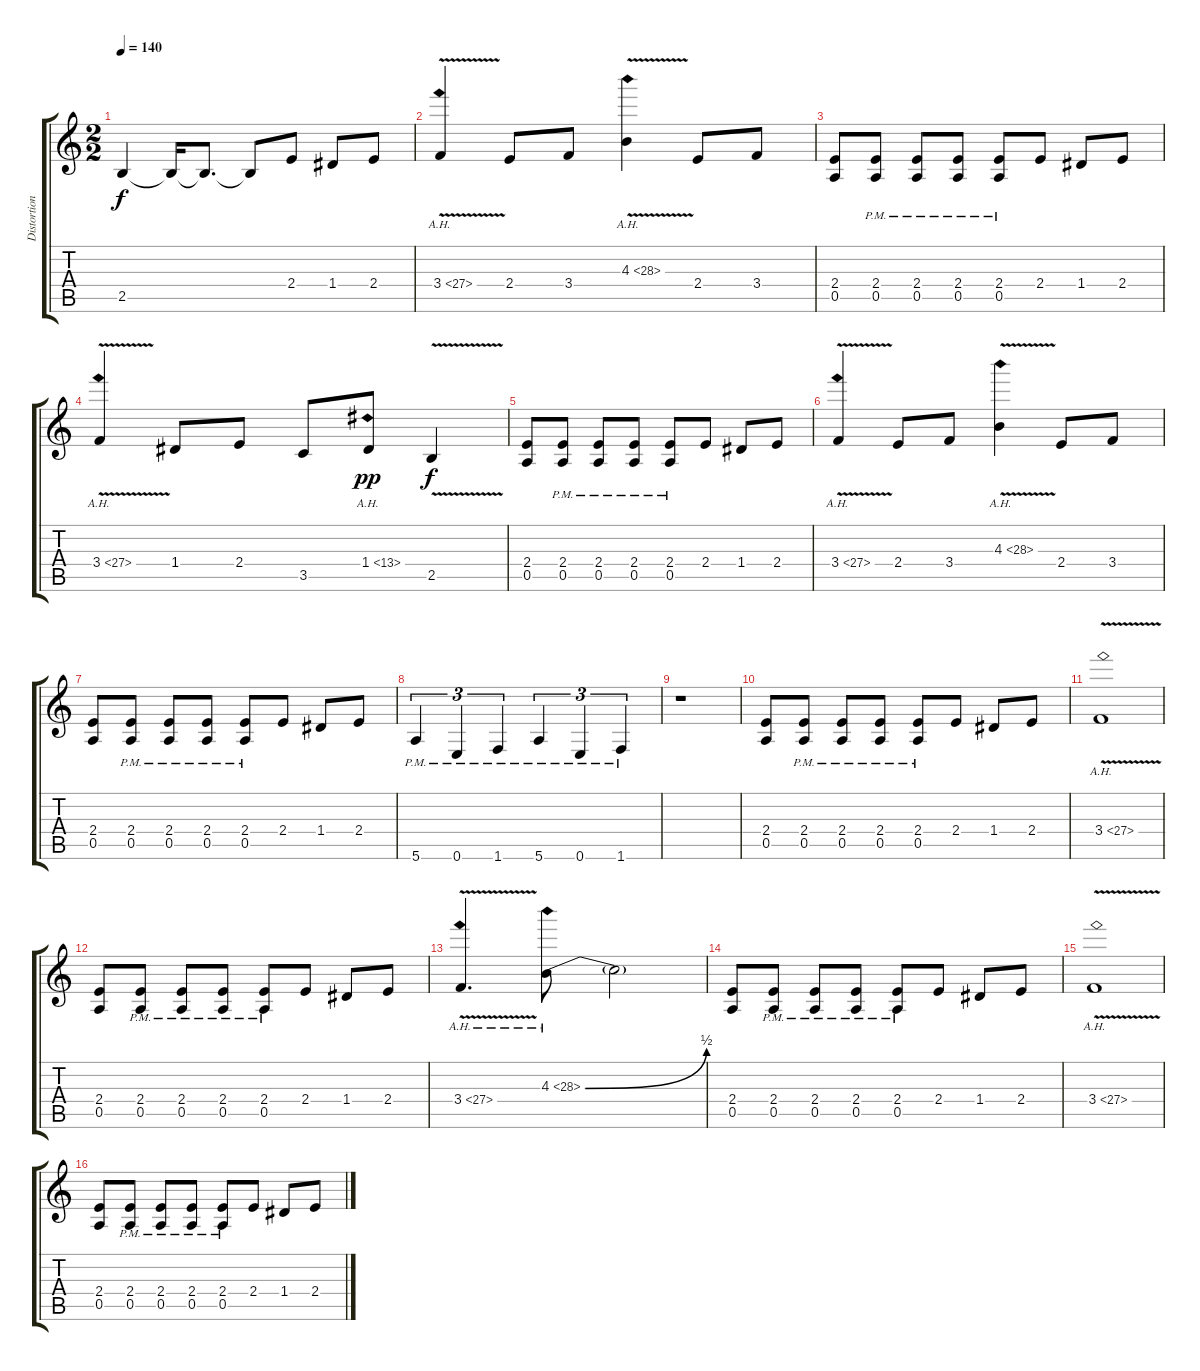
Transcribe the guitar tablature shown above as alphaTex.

\track ("Distortion Rhythm Guitar" "Distortion") {instrument distortionguitar}
\staff {score tabs}
\tuning (E4 B3 G3 D3 A2 E2) {hide}
\ts (2 2)
\tempo 140
\clef g2
\ks c
2.5{t}.4{dy f} 2.5{t}.16 2.5{t}.8{d} 2.5{t}.8 2.4.8 1.4.8 2.4.8 |
3.4{ah 24 v}.4 2.4.8 3.4.8 4.3{ah 24 v}.4 2.4.8 3.4.8 |
(2.4 0.5).8 (2.4{pm} 0.5{pm}).8 (2.4{pm} 0.5{pm}).8 (2.4{pm} 0.5{pm}).8 (2.4{pm} 0.5{pm}).8 2.4.8 1.4.8 2.4.8 |
3.4{ah 24 v}.4 1.4.8 2.4.8 3.5.8 1.4{ah 12}.8{dy pp} 2.5{v}.4{dy f} |
(2.4 0.5).8 (2.4{pm} 0.5{pm}).8 (2.4{pm} 0.5{pm}).8 (2.4{pm} 0.5{pm}).8 (2.4{pm} 0.5{pm}).8 2.4.8 1.4.8 2.4.8 |
3.4{ah 24 v}.4 2.4.8 3.4.8 4.3{ah 24 v}.4 2.4.8 3.4.8 |
(2.4 0.5).8 (2.4{pm} 0.5{pm}).8 (2.4{pm} 0.5{pm}).8 (2.4{pm} 0.5{pm}).8 (2.4{pm} 0.5{pm}).8 2.4.8 1.4.8 2.4.8 |
5.6{pm}.4{tu (3 2)} 0.6{pm}.4{tu (3 2)} 1.6{pm}.4{tu (3 2)} 5.6{pm}.4{tu (3 2)} 0.6{pm}.4{tu (3 2)} 1.6{pm}.4{tu (3 2)} |
r.1 |
(2.4 0.5).8{volume 5} (2.4{pm} 0.5{pm}).8 (2.4{pm} 0.5{pm}).8 (2.4{pm} 0.5{pm}).8 (2.4{pm} 0.5{pm}).8 2.4.8 1.4.8 2.4.8 |
3.4{ah 24 v}.1 |
(2.4 0.5).8 (2.4{pm} 0.5{pm}).8 (2.4{pm} 0.5{pm}).8 (2.4{pm} 0.5{pm}).8 (2.4{pm} 0.5{pm}).8 2.4.8 1.4.8 2.4.8 |
3.4{ah 24 v}.4{d} 4.3{be (bend 0 0 60 2) ah 24}.8 4.3{t}.2 |
(2.4 0.5).8 (2.4{pm} 0.5{pm}).8 (2.4{pm} 0.5{pm}).8 (2.4{pm} 0.5{pm}).8 (2.4{pm} 0.5{pm}).8 2.4.8 1.4.8 2.4.8 |
3.4{ah 24 v}.1 |
(2.4 0.5).8 (2.4{pm} 0.5{pm}).8 (2.4{pm} 0.5{pm}).8 (2.4{pm} 0.5{pm}).8 (2.4{pm} 0.5{pm}).8 2.4.8 1.4.8 2.4.8
